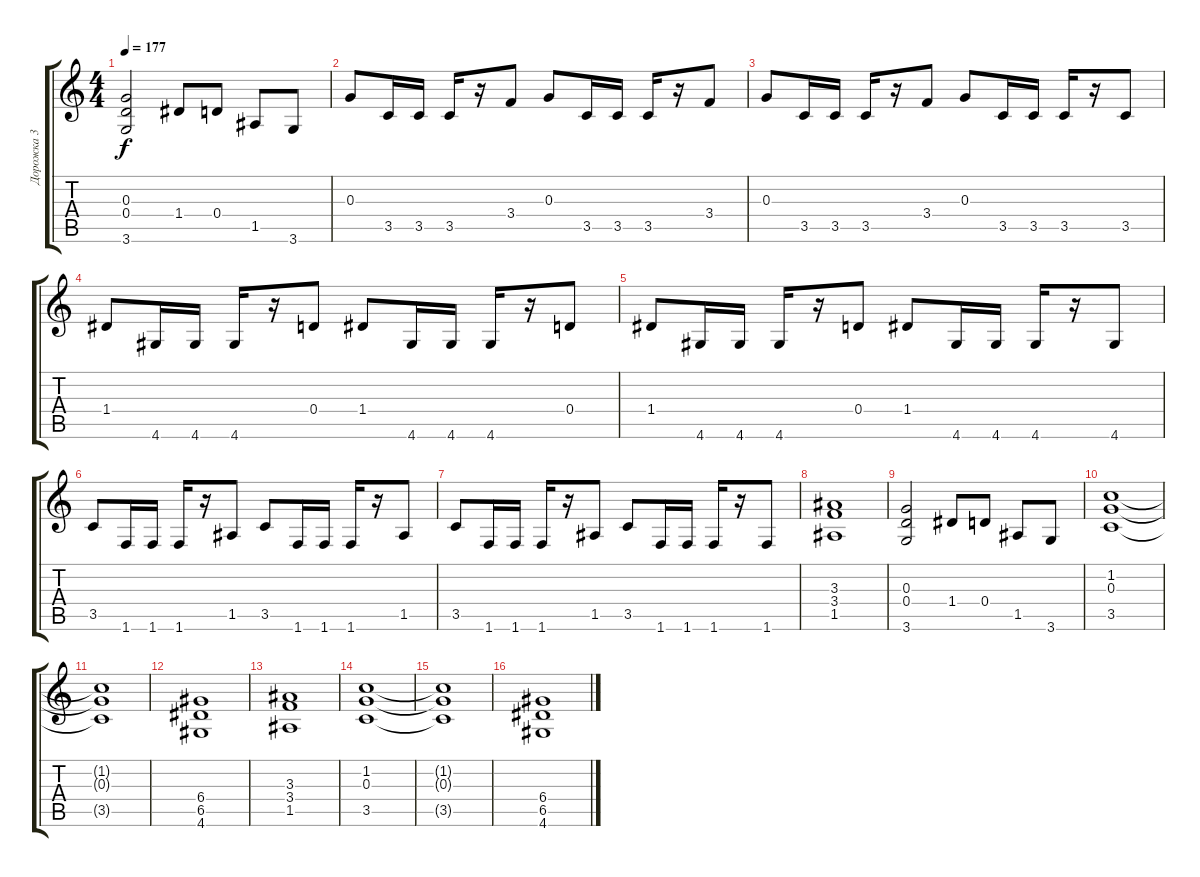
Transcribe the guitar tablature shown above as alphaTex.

\track ("Дорожка 3" "Дорожка 3") {instrument distortionguitar}
\staff {score tabs}
\tuning (E4 B3 G3 D3 A2 E2) {hide}
\ts (4 4)
\tempo 177
\clef g2
\ks c
(0.3 0.4 3.6).2{dy f} 1.4.8 0.4.8 1.5.8 3.6.8 |
0.3.8 3.5.16 3.5.16 3.5.16 r.16 3.4.8 0.3.8 3.5.16 3.5.16 3.5.16 r.16 3.4.8 |
0.3.8 3.5.16 3.5.16 3.5.16 r.16 3.4.8 0.3.8 3.5.16 3.5.16 3.5.16 r.16 3.5.8 |
1.4.8 4.6.16 4.6.16 4.6.16 r.16 0.4.8 1.4.8 4.6.16 4.6.16 4.6.16 r.16 0.4.8 |
1.4.8 4.6.16 4.6.16 4.6.16 r.16 0.4.8 1.4.8 4.6.16 4.6.16 4.6.16 r.16 4.6.8 |
3.5.8 1.6.16 1.6.16 1.6.16 r.16 1.5.8 3.5.8 1.6.16 1.6.16 1.6.16 r.16 1.5.8 |
3.5.8 1.6.16 1.6.16 1.6.16 r.16 1.5.8 3.5.8 1.6.16 1.6.16 1.6.16 r.16 1.6.8 |
(3.3 3.4 1.5).1 |
(0.3 0.4 3.6).2 1.4.8 0.4.8 1.5.8 3.6.8 |
(1.2 0.3 3.5).1 |
(1.2{t} 0.3{t} 3.5{t}).1 |
(6.4 6.5 4.6).1 |
(3.3 3.4 1.5).1 |
(1.2 0.3 3.5).1 |
(1.2{t} 0.3{t} 3.5{t}).1 |
(6.4 6.5 4.6).1
